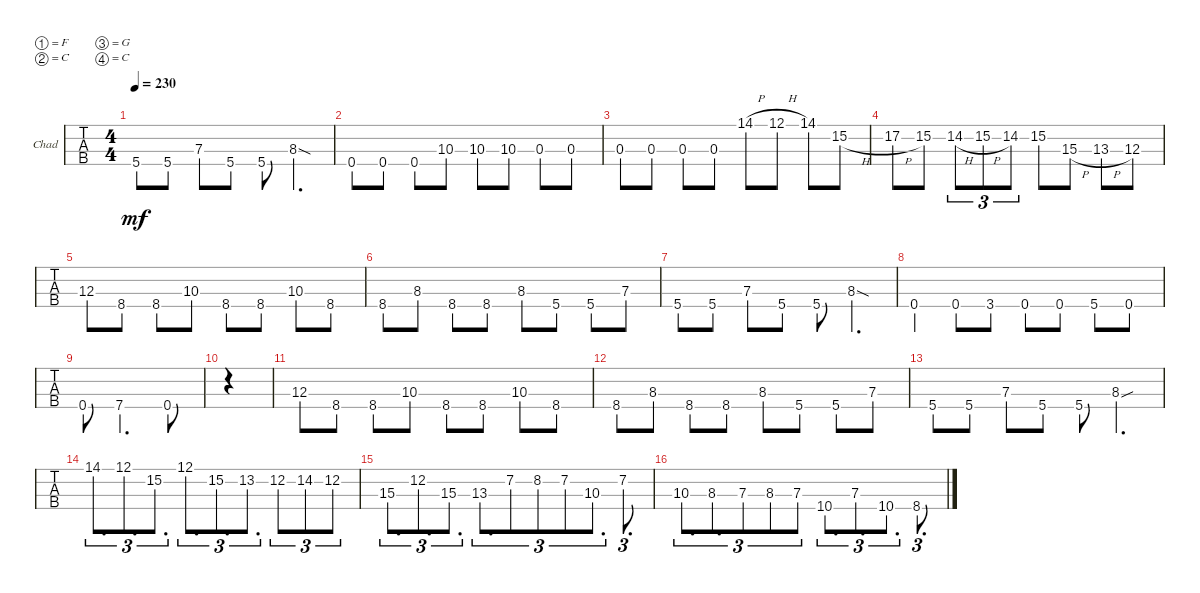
\bracketExtendMode groupsimilarinstruments
\firstSystemTrackNameOrientation horizontal
\otherSystemsTrackNameOrientation horizontal
\track ("Doctor Lagorno" "Chad") {instrument electricbassfinger}
\staff {tabs}
\tuning (F2 C2 G1 C1)
\ts (4 4)
\tempo 230
\clef f4
\ks c
5.4.8{dy mf} 5.4.8 7.3.8 5.4.8 5.4.8 8.3{sod}.4{d} |
0.4.8 0.4.8 0.4.8 10.3.8 10.3.8 10.3.8 0.3.8 0.3.8 |
\clef g2
0.3.8 0.3.8 0.3.8 0.3.8 14.1{h ac}.8 12.1{h ac}.8 14.1{ac}.8 15.2{h ac}.8 |
17.2{h ac}.8 15.2{ac}.8 14.2{h ac}.8{tu (3 2)} 15.2{h ac}.8{tu (3 2)} 14.2{ac}.8{tu (3 2)} 15.2{ac}.8 15.3{h ac}.8 13.3{h ac}.8 12.3{ac}.8 |
\clef f4
12.3.8 8.4.8 8.4.8 10.3.8 8.4.8 8.4.8 10.3.8 8.4.8 |
8.4.8 8.3.8 8.4.8 8.4.8 8.3.8 5.4.8 5.4.8 7.3.8 |
5.4.8 5.4.8 7.3.8 5.4.8 5.4.8 8.3{sod}.4{d} |
0.4.4 0.4.8 3.4.8 0.4.8 0.4.8 5.4.8 0.4.8 |
0.4.8 7.4.4{d} 0.4.8 |
|
12.3.8 8.4.8 8.4.8 10.3.8 8.4.8 8.4.8 10.3.8 8.4.8 |
8.4.8 8.3.8 8.4.8 8.4.8 8.3.8 5.4.8 5.4.8 7.3.8 |
5.4.8 5.4.8 7.3.8 5.4.8 5.4.8 8.3{sou}.4{d} |
14.1.8{d tu (3 2)} 12.1.8{d tu (3 2)} 15.2.8{d tu (3 2)} 12.1.8{d tu (3 2)} 15.2.8{d tu (3 2)} 13.2.8{d tu (3 2)} 12.2.8{tu (3 2)} 14.2.8{tu (3 2)} 12.2.8{tu (3 2)} |
15.3.8{d tu (3 2)} 12.2.8{d tu (3 2)} 15.3.8{d tu (3 2)} 13.3.8{d tu (3 2)} 7.2.8{tu (3 2)} 8.2.8{tu (3 2)} 7.2.8{tu (3 2)} 10.3.8{d tu (3 2)} 7.2.8{d tu (3 2)} |
10.3.8{d tu (3 2)} 8.3.8{d tu (3 2)} 7.3.8{tu (3 2)} 8.3.8{tu (3 2)} 7.3.8{tu (3 2)} 10.4.8{d tu (3 2)} 7.3.8{d tu (3 2)} 10.4.8{d tu (3 2)} 8.4.8{d tu (3 2)}
